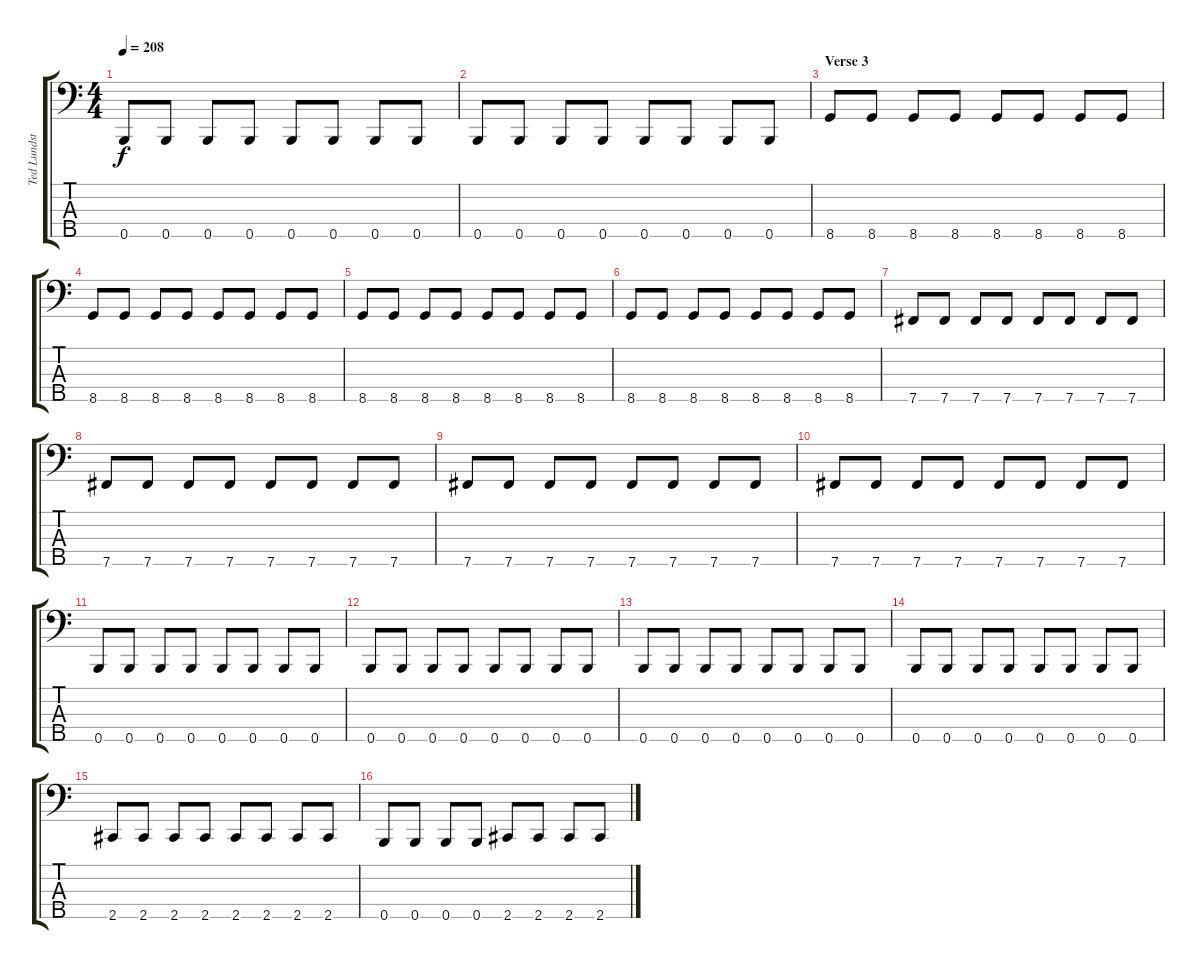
\track ("Ted Lundström" "Ted Lundst") {instrument electricbassfinger}
\staff {score tabs}
\tuning (G2 D2 A1 E1 B0) {hide}
\ts (4 4)
\tempo 208
\clef f4
\ks c
0.5.8{dy f} 0.5.8 0.5.8 0.5.8 0.5.8 0.5.8 0.5.8 0.5.8 |
0.5.8 0.5.8 0.5.8 0.5.8 0.5.8 0.5.8 0.5.8 0.5.8 |
\section ("" "Verse 3")
8.5.8 8.5.8 8.5.8 8.5.8 8.5.8 8.5.8 8.5.8 8.5.8 |
8.5.8 8.5.8 8.5.8 8.5.8 8.5.8 8.5.8 8.5.8 8.5.8 |
8.5.8 8.5.8 8.5.8 8.5.8 8.5.8 8.5.8 8.5.8 8.5.8 |
8.5.8 8.5.8 8.5.8 8.5.8 8.5.8 8.5.8 8.5.8 8.5.8 |
7.5.8 7.5.8 7.5.8 7.5.8 7.5.8 7.5.8 7.5.8 7.5.8 |
7.5.8 7.5.8 7.5.8 7.5.8 7.5.8 7.5.8 7.5.8 7.5.8 |
7.5.8 7.5.8 7.5.8 7.5.8 7.5.8 7.5.8 7.5.8 7.5.8 |
7.5.8 7.5.8 7.5.8 7.5.8 7.5.8 7.5.8 7.5.8 7.5.8 |
\section ("" "")
0.5.8 0.5.8 0.5.8 0.5.8 0.5.8 0.5.8 0.5.8 0.5.8 |
0.5.8 0.5.8 0.5.8 0.5.8 0.5.8 0.5.8 0.5.8 0.5.8 |
0.5.8 0.5.8 0.5.8 0.5.8 0.5.8 0.5.8 0.5.8 0.5.8 |
0.5.8 0.5.8 0.5.8 0.5.8 0.5.8 0.5.8 0.5.8 0.5.8 |
2.5.8 2.5.8 2.5.8 2.5.8 2.5.8 2.5.8 2.5.8 2.5.8 |
0.5.8 0.5.8 0.5.8 0.5.8 2.5.8 2.5.8 2.5.8 2.5.8
